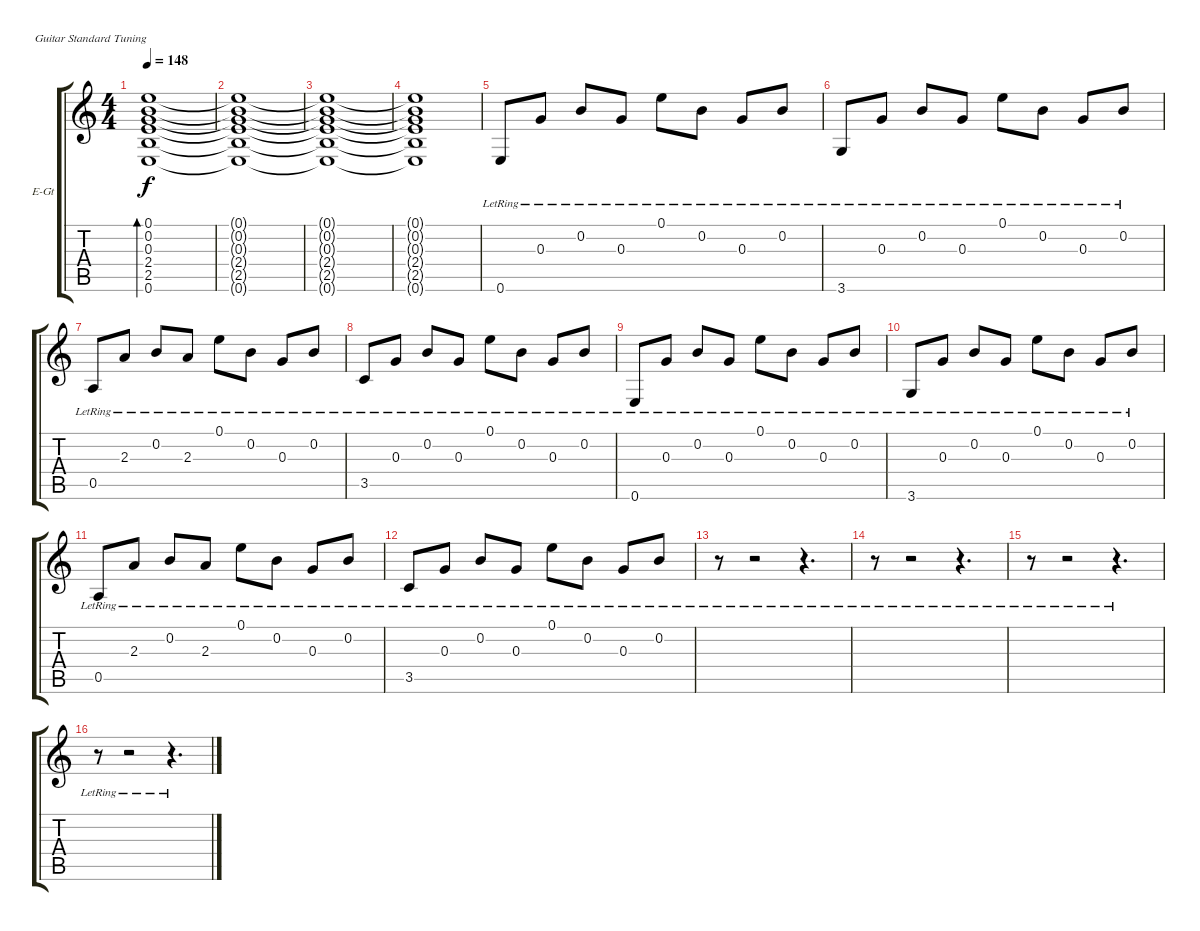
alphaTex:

\defaultSystemsLayout 4
\bracketExtendMode groupsimilarinstruments
\firstSystemTrackNameOrientation horizontal
\otherSystemsTrackNameOrientation horizontal
\track ("Electric Guitar Chord" "E-Gt") {instrument electricguitarclean}
\staff {score tabs}
\tuning (E4 B3 G3 D3 A2 E2)
\ts (4 4)
\tempo 148
\clef g2
\ks c
(0.1 0.2 0.3 2.4 2.5 0.6).1{bd 141 dy f} |
(0.1{t} 0.2{t} 0.3{t} 2.4{t} 2.5{t} 0.6{t}).1 |
(0.1{t} 0.2{t} 0.3{t} 2.4{t} 2.5{t} 0.6{t}).1 |
(0.1{t} 0.2{t} 0.3{t} 2.4{t} 2.5{t} 0.6{t}).1 |
0.6{lr}.8 0.3{lr}.8 0.2{lr}.8 0.3{lr}.8 0.1{lr}.8 0.2{lr}.8 0.3{lr}.8 0.2{lr}.8 |
3.6{lr}.8 0.3{lr}.8 0.2{lr}.8 0.3{lr}.8 0.1{lr}.8 0.2{lr}.8 0.3{lr}.8 0.2{lr}.8 |
0.5{lr}.8 2.3{lr}.8 0.2{lr}.8 2.3{lr}.8 0.1{lr}.8 0.2{lr}.8 0.3{lr}.8 0.2{lr}.8 |
3.5{lr}.8 0.3{lr}.8 0.2{lr}.8 0.3{lr}.8 0.1{lr}.8 0.2{lr}.8 0.3{lr}.8 0.2{lr}.8 |
0.6{lr}.8 0.3{lr}.8 0.2{lr}.8 0.3{lr}.8 0.1{lr}.8 0.2{lr}.8 0.3{lr}.8 0.2{lr}.8 |
3.6{lr}.8 0.3{lr}.8 0.2{lr}.8 0.3{lr}.8 0.1{lr}.8 0.2{lr}.8 0.3{lr}.8 0.2{lr}.8 |
0.5{lr}.8 2.3{lr}.8 0.2{lr}.8 2.3{lr}.8 0.1{lr}.8 0.2{lr}.8 0.3{lr}.8 0.2{lr}.8 |
3.5{lr}.8 0.3{lr}.8 0.2{lr}.8 0.3{lr}.8 0.1{lr}.8 0.2{lr}.8 0.3{lr}.8 0.2{lr}.8 |
r.8 r.2 r.4{d} |
r.8 r.2 r.4{d} |
r.8 r.2 r.4{d} |
r.8 r.2 r.4{d}
